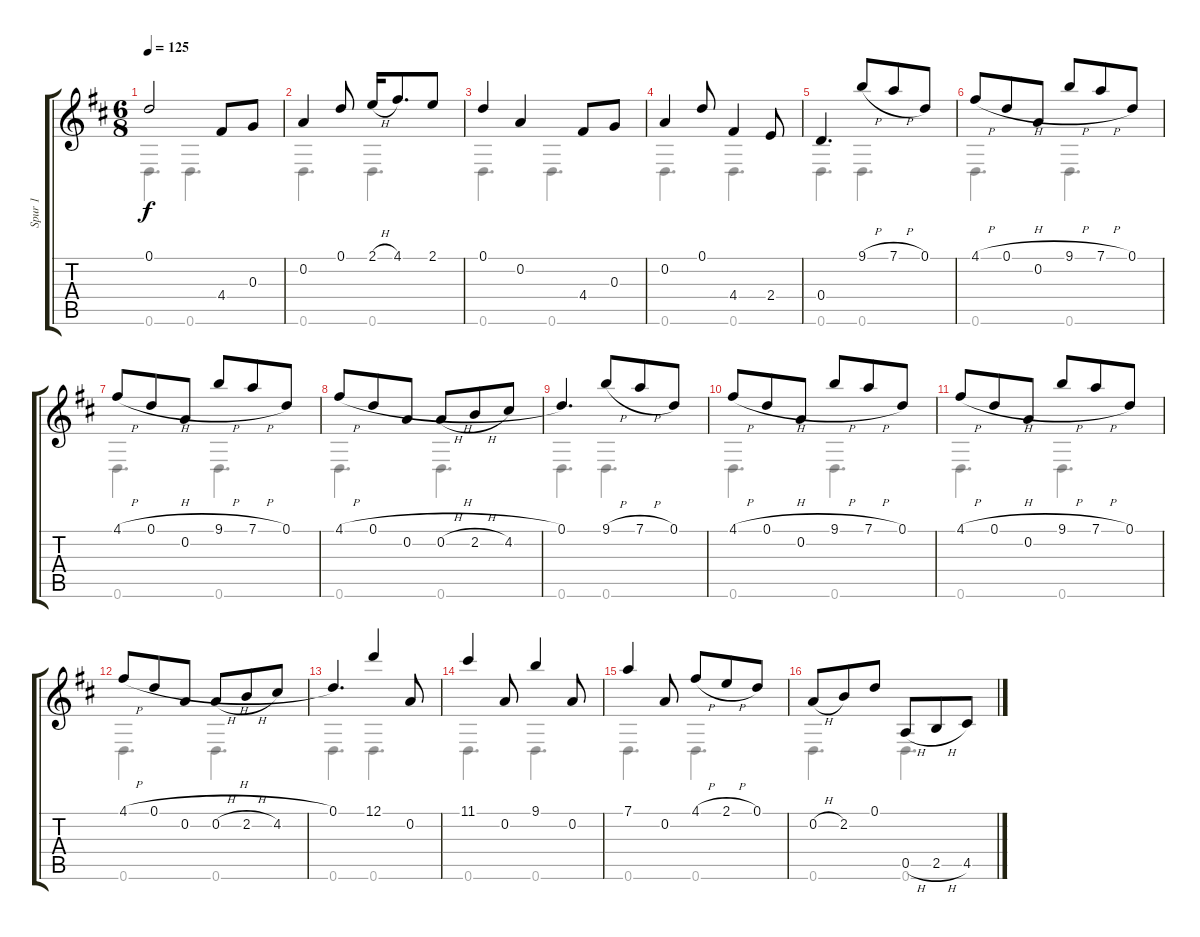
\track ("Spur 1" "Spur 1") {instrument acousticguitarsteel}
\staff {score tabs}
\tuning (D4 A3 G3 D3 A2 D2) {hide}
\voice
\ts (6 8)
\tempo 125
\clef g2
\ks d
0.1.2{dy f} 4.4.8 0.3.8 |
0.2.4 0.1.8 2.1{h}.16 4.1.8{d} 2.1.8 |
0.1.4 0.2.4 4.4.8 0.3.8 |
0.2.4 0.1.8 4.4.4 2.4.8 |
0.4.4{d} 9.1{h}.8 7.1{h}.8 0.1.8 |
4.1{h}.8 0.1{h}.8 0.2.8 9.1{h}.8 7.1{h}.8 0.1.8 |
4.1{h}.8 0.1{h}.8 0.2.8 9.1{h}.8 7.1{h}.8 0.1.8 |
4.1{h}.8 0.1{h}.8 0.2.8 0.2{h}.8 2.2{h}.8 4.2.8 |
0.1.4{d} 9.1{h}.8 7.1{h}.8 0.1.8 |
4.1{h}.8 0.1{h}.8 0.2.8 9.1{h}.8 7.1{h}.8 0.1.8 |
4.1{h}.8 0.1{h}.8 0.2.8 9.1{h}.8 7.1{h}.8 0.1.8 |
4.1{h}.8 0.1{h}.8 0.2.8 0.2{h}.8 2.2{h}.8 4.2.8 |
0.1.4{d} 12.1.4 0.2.8 |
11.1.4 0.2.8 9.1.4 0.2.8 |
7.1.4 0.2.8 4.1{h}.8 2.1{h}.8 0.1.8 |
0.2{h}.8 2.2.8 0.1.8 0.5{h}.8 2.5{h}.8 4.5.8
\voice
\clef g2
\ottava regular
\simile none
\ks d
0.6.4{d dy f} 0.6.4{d} |
0.6.4{d} 0.6.4{d} |
0.6.4{d} 0.6.4{d} |
0.6.4{d} 0.6.4{d} |
0.6.4{d} 0.6.4{d} |
0.6.4{d} 0.6.4{d} |
0.6.4{d} 0.6.4{d} |
0.6.4{d} 0.6.4{d} |
0.6.4{d} 0.6.4{d} |
0.6.4{d} 0.6.4{d} |
0.6.4{d} 0.6.4{d} |
0.6.4{d} 0.6.4{d} |
0.6.4{d} 0.6.4{d} |
0.6.4{d} 0.6.4{d} |
0.6.4{d} 0.6.4{d} |
0.6.4{d} 0.6.4{d}
